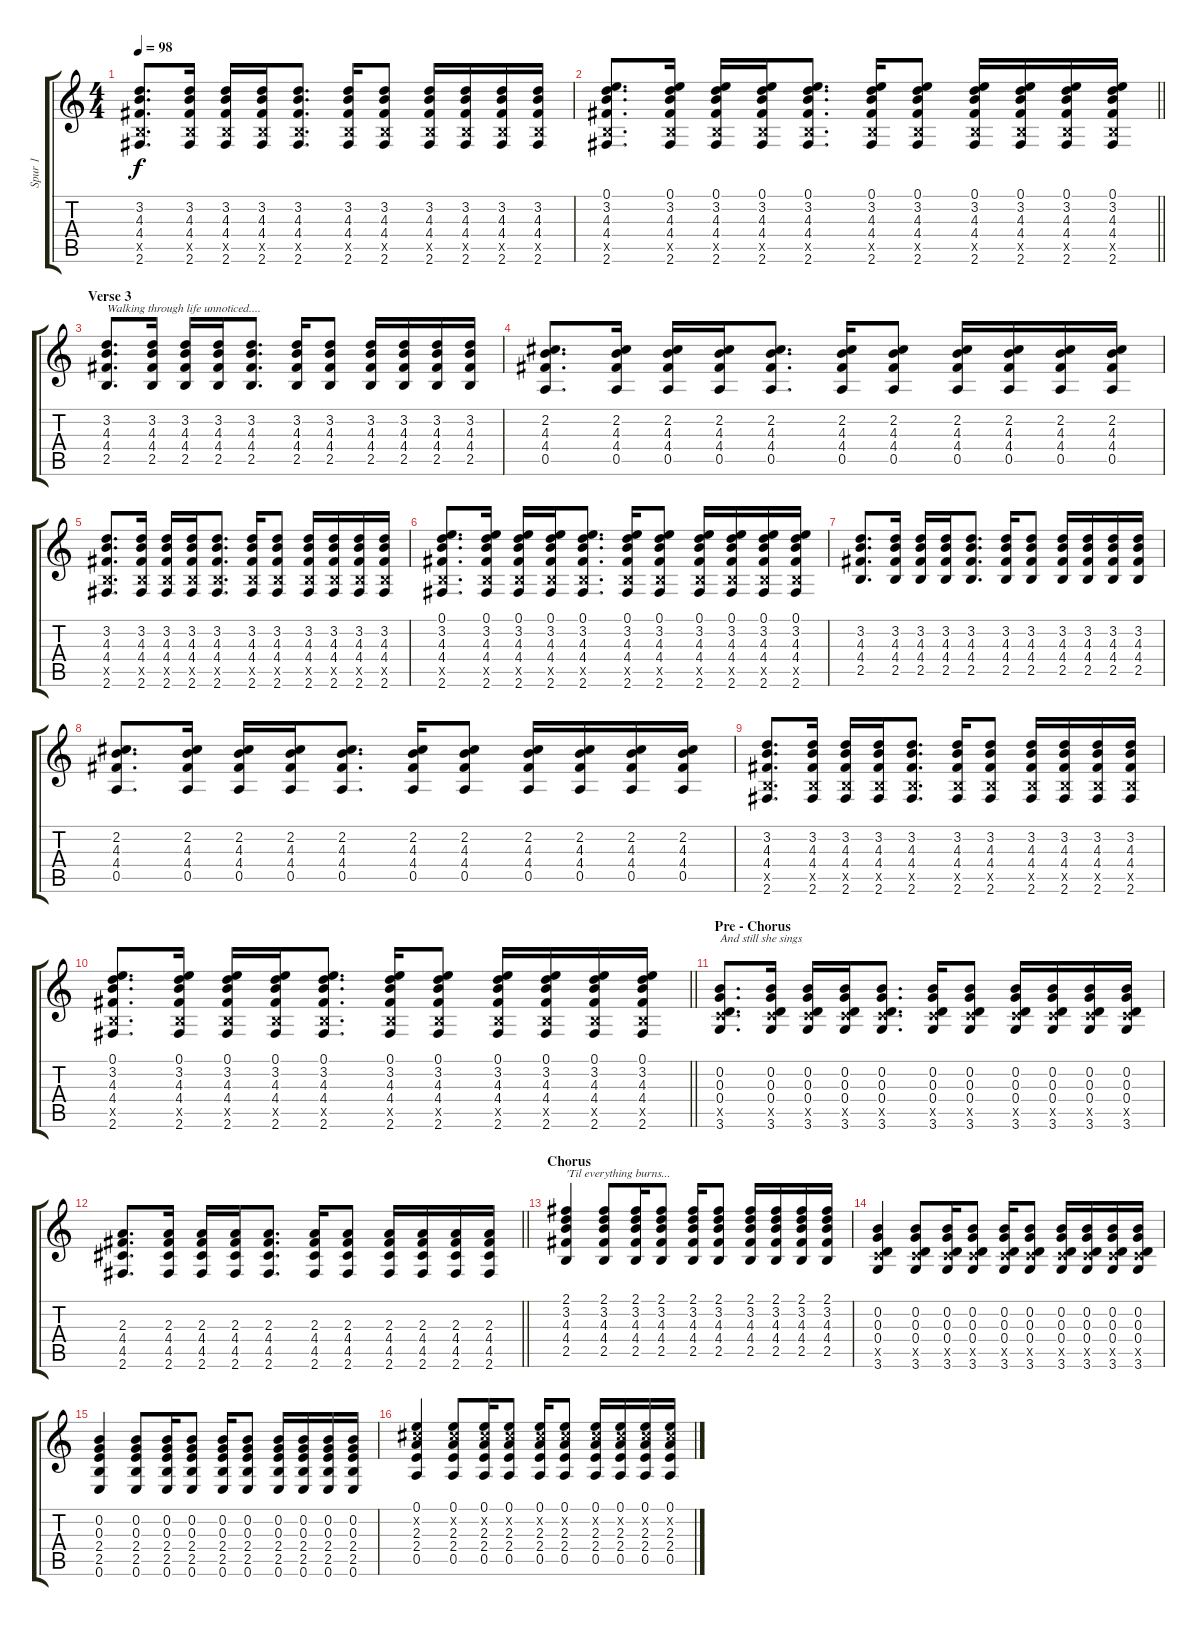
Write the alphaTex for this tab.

\track ("Spur 1" "Spur 1") {instrument acousticguitarsteel}
\staff {score tabs}
\tuning (E4 B3 G3 D3 A2 E2) {hide}
\ts (4 4)
\tempo 98
\clef g2
\ks c
(3.2 4.3 4.4 2.5{x} 2.6).8{d dy f} (3.2 4.3 4.4 2.5{x} 2.6).16 (3.2 4.3 4.4 2.5{x} 2.6).16 (3.2 4.3 4.4 2.5{x} 2.6).16 (3.2 4.3 4.4 2.5{x} 2.6).8{d} (3.2 4.3 4.4 2.5{x} 2.6).16 (3.2 4.3 4.4 2.5{x} 2.6).8 (3.2 4.3 4.4 2.5{x} 2.6).16 (3.2 4.3 4.4 2.5{x} 2.6).16 (3.2 4.3 4.4 2.5{x} 2.6).16 (3.2 4.3 4.4 2.5{x} 2.6).16 |
\barLineRight lightlight
(0.1 3.2 4.3 4.4 2.5{x} 2.6).8{d} (0.1 3.2 4.3 4.4 2.5{x} 2.6).16 (0.1 3.2 4.3 4.4 2.5{x} 2.6).16 (0.1 3.2 4.3 4.4 2.5{x} 2.6).16 (0.1 3.2 4.3 4.4 2.5{x} 2.6).8{d} (0.1 3.2 4.3 4.4 2.5{x} 2.6).16 (0.1 3.2 4.3 4.4 2.5{x} 2.6).8 (0.1 3.2 4.3 4.4 2.5{x} 2.6).16 (0.1 3.2 4.3 4.4 2.5{x} 2.6).16 (0.1 3.2 4.3 4.4 2.5{x} 2.6).16 (0.1 3.2 4.3 4.4 2.5{x} 2.6).16 |
\section ("" "Verse 3")
(3.2 4.3 4.4 2.5).8{d txt "Walking through life unnoticed...."} (3.2 4.3 4.4 2.5).16 (3.2 4.3 4.4 2.5).16 (3.2 4.3 4.4 2.5).16 (3.2 4.3 4.4 2.5).8{d} (3.2 4.3 4.4 2.5).16 (3.2 4.3 4.4 2.5).8 (3.2 4.3 4.4 2.5).16 (3.2 4.3 4.4 2.5).16 (3.2 4.3 4.4 2.5).16 (3.2 4.3 4.4 2.5).16 |
(2.2 4.3 4.4 0.5).8{d} (2.2 4.3 4.4 0.5).16 (2.2 4.3 4.4 0.5).16 (2.2 4.3 4.4 0.5).16 (2.2 4.3 4.4 0.5).8{d} (2.2 4.3 4.4 0.5).16 (2.2 4.3 4.4 0.5).8 (2.2 4.3 4.4 0.5).16 (2.2 4.3 4.4 0.5).16 (2.2 4.3 4.4 0.5).16 (2.2 4.3 4.4 0.5).16 |
(3.2 4.3 4.4 2.5{x} 2.6).8{d} (3.2 4.3 4.4 2.5{x} 2.6).16 (3.2 4.3 4.4 2.5{x} 2.6).16 (3.2 4.3 4.4 2.5{x} 2.6).16 (3.2 4.3 4.4 2.5{x} 2.6).8{d} (3.2 4.3 4.4 2.5{x} 2.6).16 (3.2 4.3 4.4 2.5{x} 2.6).8 (3.2 4.3 4.4 2.5{x} 2.6).16 (3.2 4.3 4.4 2.5{x} 2.6).16 (3.2 4.3 4.4 2.5{x} 2.6).16 (3.2 4.3 4.4 2.5{x} 2.6).16 |
(0.1 3.2 4.3 4.4 2.5{x} 2.6).8{d} (0.1 3.2 4.3 4.4 2.5{x} 2.6).16 (0.1 3.2 4.3 4.4 2.5{x} 2.6).16 (0.1 3.2 4.3 4.4 2.5{x} 2.6).16 (0.1 3.2 4.3 4.4 2.5{x} 2.6).8{d} (0.1 3.2 4.3 4.4 2.5{x} 2.6).16 (0.1 3.2 4.3 4.4 2.5{x} 2.6).8 (0.1 3.2 4.3 4.4 2.5{x} 2.6).16 (0.1 3.2 4.3 4.4 2.5{x} 2.6).16 (0.1 3.2 4.3 4.4 2.5{x} 2.6).16 (0.1 3.2 4.3 4.4 2.5{x} 2.6).16 |
(3.2 4.3 4.4 2.5).8{d} (3.2 4.3 4.4 2.5).16 (3.2 4.3 4.4 2.5).16 (3.2 4.3 4.4 2.5).16 (3.2 4.3 4.4 2.5).8{d} (3.2 4.3 4.4 2.5).16 (3.2 4.3 4.4 2.5).8 (3.2 4.3 4.4 2.5).16 (3.2 4.3 4.4 2.5).16 (3.2 4.3 4.4 2.5).16 (3.2 4.3 4.4 2.5).16 |
(2.2 4.3 4.4 0.5).8{d} (2.2 4.3 4.4 0.5).16 (2.2 4.3 4.4 0.5).16 (2.2 4.3 4.4 0.5).16 (2.2 4.3 4.4 0.5).8{d} (2.2 4.3 4.4 0.5).16 (2.2 4.3 4.4 0.5).8 (2.2 4.3 4.4 0.5).16 (2.2 4.3 4.4 0.5).16 (2.2 4.3 4.4 0.5).16 (2.2 4.3 4.4 0.5).16 |
(3.2 4.3 4.4 2.5{x} 2.6).8{d} (3.2 4.3 4.4 2.5{x} 2.6).16 (3.2 4.3 4.4 2.5{x} 2.6).16 (3.2 4.3 4.4 2.5{x} 2.6).16 (3.2 4.3 4.4 2.5{x} 2.6).8{d} (3.2 4.3 4.4 2.5{x} 2.6).16 (3.2 4.3 4.4 2.5{x} 2.6).8 (3.2 4.3 4.4 2.5{x} 2.6).16 (3.2 4.3 4.4 2.5{x} 2.6).16 (3.2 4.3 4.4 2.5{x} 2.6).16 (3.2 4.3 4.4 2.5{x} 2.6).16 |
\barLineRight lightlight
(0.1 3.2 4.3 4.4 2.5{x} 2.6).8{d} (0.1 3.2 4.3 4.4 2.5{x} 2.6).16 (0.1 3.2 4.3 4.4 2.5{x} 2.6).16 (0.1 3.2 4.3 4.4 2.5{x} 2.6).16 (0.1 3.2 4.3 4.4 2.5{x} 2.6).8{d} (0.1 3.2 4.3 4.4 2.5{x} 2.6).16 (0.1 3.2 4.3 4.4 2.5{x} 2.6).8 (0.1 3.2 4.3 4.4 2.5{x} 2.6).16 (0.1 3.2 4.3 4.4 2.5{x} 2.6).16 (0.1 3.2 4.3 4.4 2.5{x} 2.6).16 (0.1 3.2 4.3 4.4 2.5{x} 2.6).16 |
\section ("" "Pre - Chorus")
(0.2 0.3 0.4 3.5{x} 3.6).8{d txt "And still she sings"} (0.2 0.3 0.4 3.5{x} 3.6).16 (0.2 0.3 0.4 3.5{x} 3.6).16 (0.2 0.3 0.4 3.5{x} 3.6).16 (0.2 0.3 0.4 3.5{x} 3.6).8{d} (0.2 0.3 0.4 3.5{x} 3.6).16 (0.2 0.3 0.4 3.5{x} 3.6).8 (0.2 0.3 0.4 3.5{x} 3.6).16 (0.2 0.3 0.4 3.5{x} 3.6).16 (0.2 0.3 0.4 3.5{x} 3.6).16 (0.2 0.3 0.4 3.5{x} 3.6).16 |
\barLineRight lightlight
(2.3 4.4 4.5 2.6).8{d} (2.3 4.4 4.5 2.6).16 (2.3 4.4 4.5 2.6).16 (2.3 4.4 4.5 2.6).16 (2.3 4.4 4.5 2.6).8{d} (2.3 4.4 4.5 2.6).16 (2.3 4.4 4.5 2.6).8 (2.3 4.4 4.5 2.6).16 (2.3 4.4 4.5 2.6).16 (2.3 4.4 4.5 2.6).16 (2.3 4.4 4.5 2.6).16 |
\section ("" "Chorus")
(2.1 3.2 4.3 4.4 2.5).4{txt "'Til everything burns..."} (2.1 3.2 4.3 4.4 2.5).8 (2.1 3.2 4.3 4.4 2.5).16 (2.1 3.2 4.3 4.4 2.5).8 (2.1 3.2 4.3 4.4 2.5).16 (2.1 3.2 4.3 4.4 2.5).8 (2.1 3.2 4.3 4.4 2.5).16 (2.1 3.2 4.3 4.4 2.5).16 (2.1 3.2 4.3 4.4 2.5).16 (2.1 3.2 4.3 4.4 2.5).16 |
(0.2 0.3 0.4 3.5{x} 3.6).4 (0.2 0.3 0.4 3.5{x} 3.6).8 (0.2 0.3 0.4 3.5{x} 3.6).16 (0.2 0.3 0.4 3.5{x} 3.6).8 (0.2 0.3 0.4 3.5{x} 3.6).16 (0.2 0.3 0.4 3.5{x} 3.6).8 (0.2 0.3 0.4 3.5{x} 3.6).16 (0.2 0.3 0.4 3.5{x} 3.6).16 (0.2 0.3 0.4 3.5{x} 3.6).16 (0.2 0.3 0.4 3.5{x} 3.6).16 |
(0.2 0.3 2.4 2.5 0.6).4 (0.2 0.3 2.4 2.5 0.6).8 (0.2 0.3 2.4 2.5 0.6).16 (0.2 0.3 2.4 2.5 0.6).8 (0.2 0.3 2.4 2.5 0.6).16 (0.2 0.3 2.4 2.5 0.6).8 (0.2 0.3 2.4 2.5 0.6).16 (0.2 0.3 2.4 2.5 0.6).16 (0.2 0.3 2.4 2.5 0.6).16 (0.2 0.3 2.4 2.5 0.6).16 |
(0.1 2.2{x} 2.3 2.4 0.5).4 (0.1 2.2{x} 2.3 2.4 0.5).8 (0.1 2.2{x} 2.3 2.4 0.5).16 (0.1 2.2{x} 2.3 2.4 0.5).8 (0.1 2.2{x} 2.3 2.4 0.5).16 (0.1 2.2{x} 2.3 2.4 0.5).8 (0.1 2.2{x} 2.3 2.4 0.5).16 (0.1 2.2{x} 2.3 2.4 0.5).16 (0.1 2.2{x} 2.3 2.4 0.5).16 (0.1 2.2{x} 2.3 2.4 0.5).16
